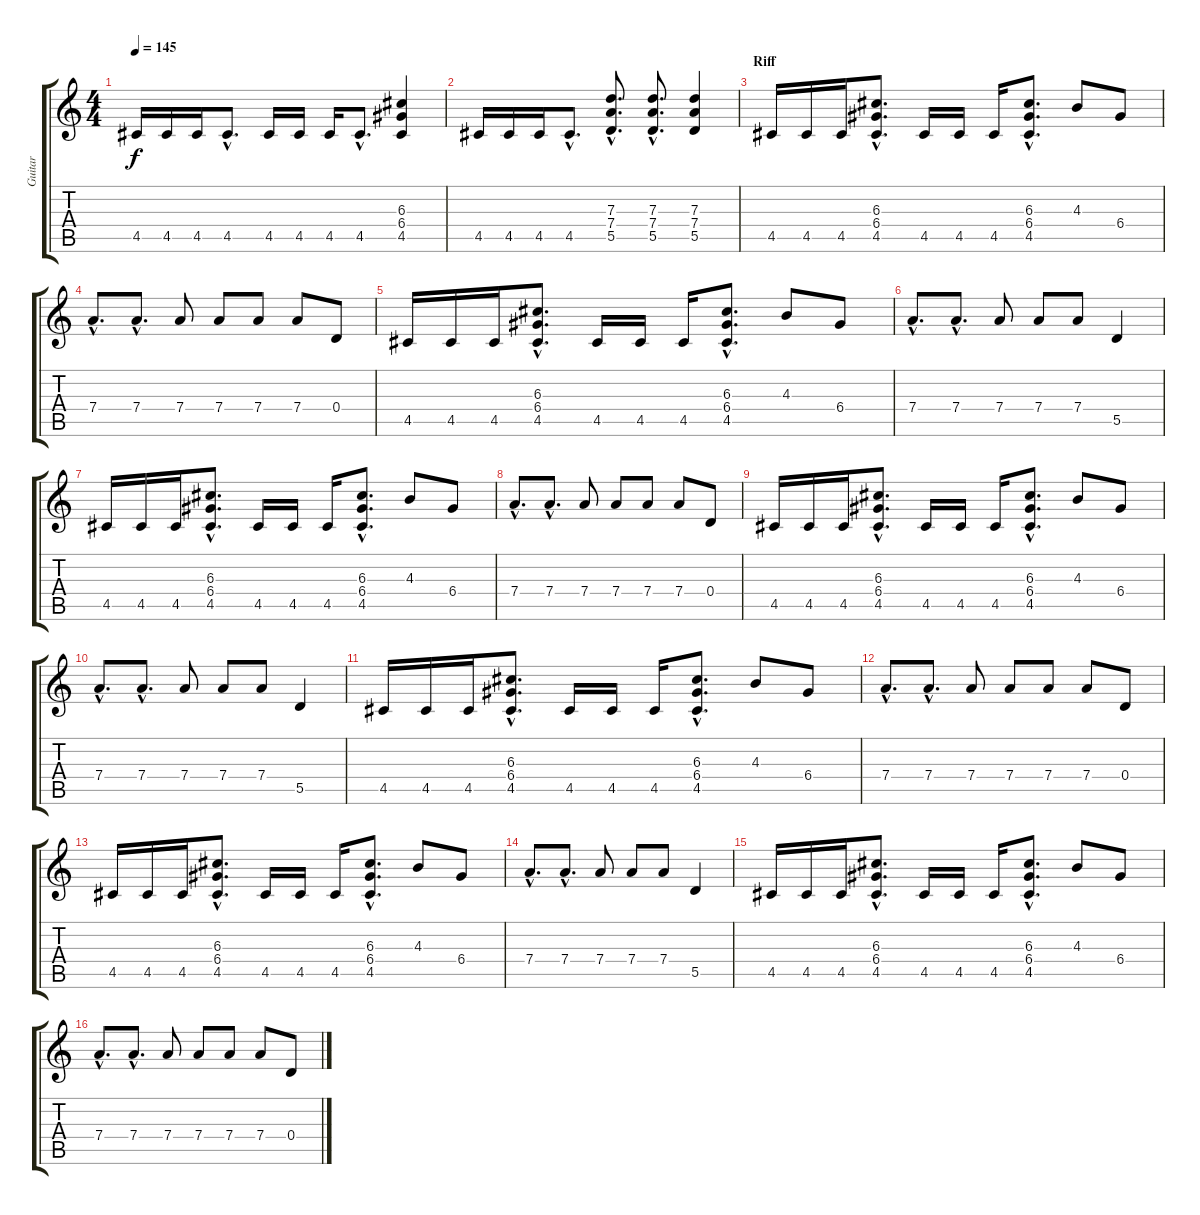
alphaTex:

\track ("Guitar" "Guitar") {instrument distortionguitar}
\staff {score tabs}
\tuning (E4 B3 G3 D3 A2 E2) {hide}
\ts (4 4)
\tempo 145
\clef g2
\ks c
4.5.16{dy f} 4.5.16 4.5.16 4.5{hac}.8{d} 4.5.16 4.5.16 4.5.16 4.5{hac}.8{d} (6.3 6.4 4.5).4 |
4.5.16 4.5.16 4.5.16 4.5{hac}.8{d} (7.3{hac} 7.4{hac} 5.5{hac}).8{d} (7.3{hac} 7.4{hac} 5.5{hac}).8{d} (7.3 7.4 5.5).4 |
\section ("" "Riff")
4.5.16 4.5.16 4.5.16 (6.3{hac} 6.4{hac} 4.5{hac}).8{d} 4.5.16 4.5.16 4.5.16 (6.3{hac} 6.4{hac} 4.5{hac}).8{d} 4.3.8 6.4.8 |
7.4{hac}.8{d} 7.4{hac}.8{d} 7.4.8 7.4.8 7.4.8 7.4.8 0.4.8 |
4.5.16 4.5.16 4.5.16 (6.3{hac} 6.4{hac} 4.5{hac}).8{d} 4.5.16 4.5.16 4.5.16 (6.3{hac} 6.4{hac} 4.5{hac}).8{d} 4.3.8 6.4.8 |
7.4{hac}.8{d} 7.4{hac}.8{d} 7.4.8 7.4.8 7.4.8 5.5.4 |
4.5.16 4.5.16 4.5.16 (6.3{hac} 6.4{hac} 4.5{hac}).8{d} 4.5.16 4.5.16 4.5.16 (6.3{hac} 6.4{hac} 4.5{hac}).8{d} 4.3.8 6.4.8 |
7.4{hac}.8{d} 7.4{hac}.8{d} 7.4.8 7.4.8 7.4.8 7.4.8 0.4.8 |
4.5.16 4.5.16 4.5.16 (6.3{hac} 6.4{hac} 4.5{hac}).8{d} 4.5.16 4.5.16 4.5.16 (6.3{hac} 6.4{hac} 4.5{hac}).8{d} 4.3.8 6.4.8 |
7.4{hac}.8{d} 7.4{hac}.8{d} 7.4.8 7.4.8 7.4.8 5.5.4 |
4.5.16 4.5.16 4.5.16 (6.3{hac} 6.4{hac} 4.5{hac}).8{d} 4.5.16 4.5.16 4.5.16 (6.3{hac} 6.4{hac} 4.5{hac}).8{d} 4.3.8 6.4.8 |
7.4{hac}.8{d} 7.4{hac}.8{d} 7.4.8 7.4.8 7.4.8 7.4.8 0.4.8 |
4.5.16 4.5.16 4.5.16 (6.3{hac} 6.4{hac} 4.5{hac}).8{d} 4.5.16 4.5.16 4.5.16 (6.3{hac} 6.4{hac} 4.5{hac}).8{d} 4.3.8 6.4.8 |
7.4{hac}.8{d} 7.4{hac}.8{d} 7.4.8 7.4.8 7.4.8 5.5.4 |
4.5.16 4.5.16 4.5.16 (6.3{hac} 6.4{hac} 4.5{hac}).8{d} 4.5.16 4.5.16 4.5.16 (6.3{hac} 6.4{hac} 4.5{hac}).8{d} 4.3.8 6.4.8 |
7.4{hac}.8{d} 7.4{hac}.8{d} 7.4.8 7.4.8 7.4.8 7.4.8 0.4.8
